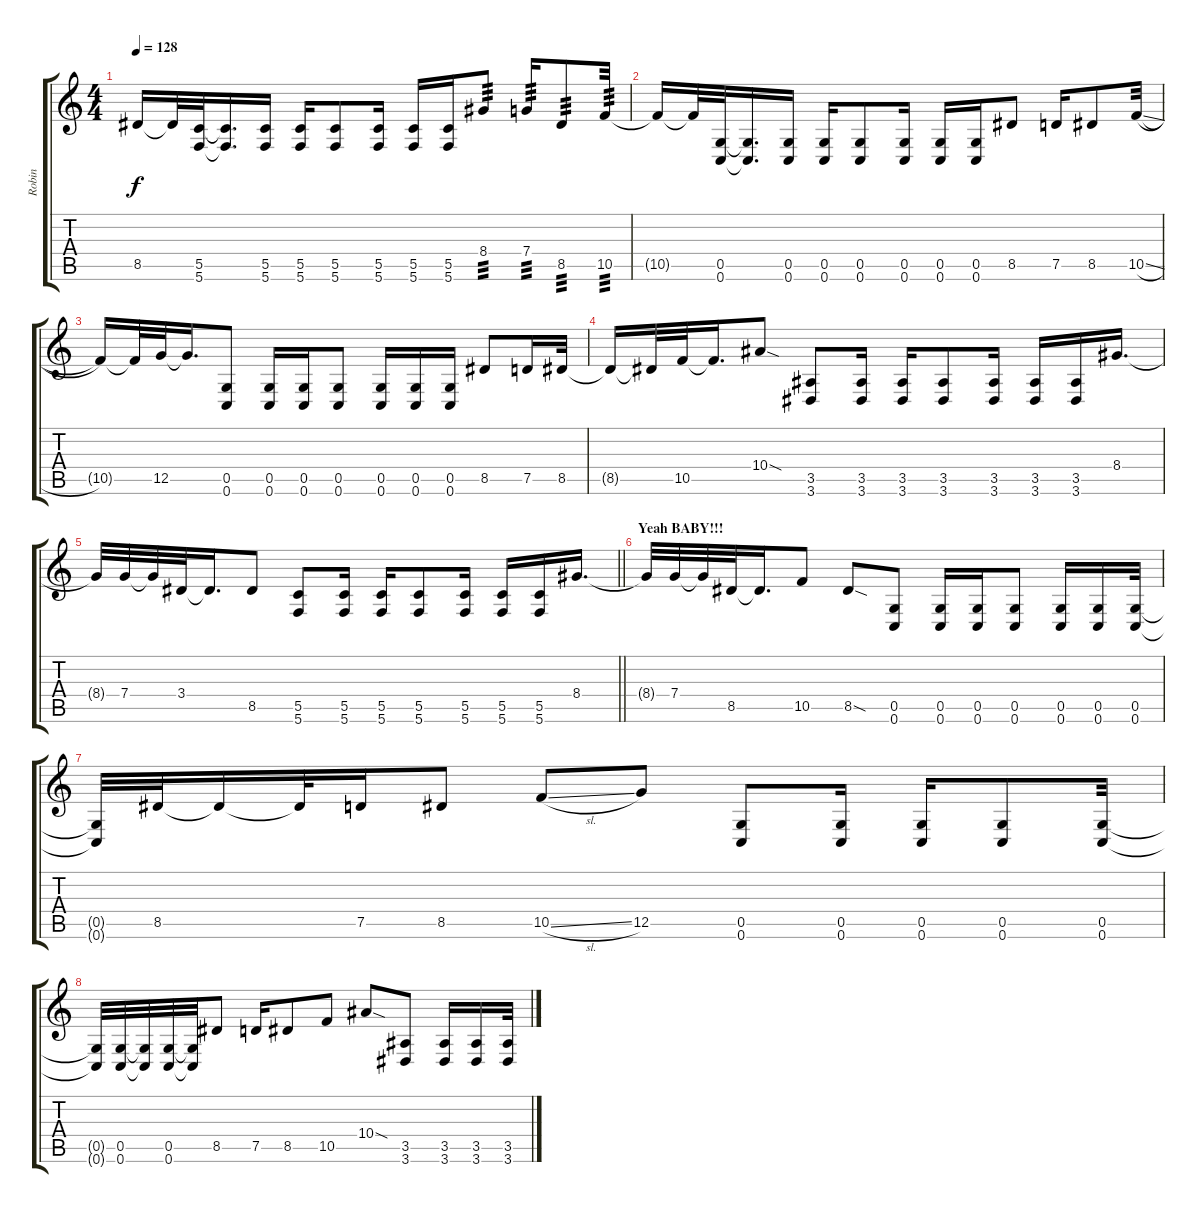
\track ("Robin" "Robin") {instrument distortionguitar}
\staff {score tabs}
\tuning (D4 A3 F3 C3 G2 C2) {hide}
\ts (4 4)
\tempo 128
\clef g2
\ks c
8.5{t}.16{dy f} 8.5{t}.32 (5.5 5.6).32 (5.5{t} 5.6{t}).16{d} (5.5 5.6).16 (5.5 5.6).16 (5.5 5.6).8 (5.5 5.6).16 (5.5 5.6).16 (5.5 5.6).16 8.4.8{tp 3} 7.4.16{tp 3} 8.5.8{tp 3} 10.5.32{tp 3} |
10.5{t}.16 10.5{t}.32 (0.5 0.6).32 (0.5{t} 0.6{t}).16{d} (0.5 0.6).16 (0.5 0.6).16 (0.5 0.6).8 (0.5 0.6).16 (0.5 0.6).16 (0.5 0.6).16 8.5.8 7.5.16 8.5.8 10.5{sl}.32 |
10.5{t}.16 10.5{t}.32 12.5.32 12.5{t}.16{d} (0.5 0.6).8 (0.5 0.6).16 (0.5 0.6).16 (0.5 0.6).8 (0.5 0.6).16 (0.5 0.6).16 (0.5 0.6).16 8.5.8 7.5.16 8.5.32 |
8.5{t}.16 8.5{t}.32 10.5.32 10.5{t}.16{d} 10.4{sod}.8 (3.5 3.6).8 (3.5 3.6).16 (3.5 3.6).16 (3.5 3.6).8 (3.5 3.6).16 (3.5 3.6).16 (3.5 3.6).16 8.4.16{d} |
\barLineRight lightlight
8.4{t}.32 7.4.32 7.4{t}.32 3.4.32 3.4{t}.16{d} 8.5.8 (5.5 5.6).8 (5.5 5.6).16 (5.5 5.6).16 (5.5 5.6).8 (5.5 5.6).16 (5.5 5.6).16 (5.5 5.6).16 8.4.16{d} |
\section ("" "Yeah BABY!!!")
8.4{t}.32 7.4.32 7.4{t}.32 8.5.32 8.5{t}.16{d} 10.5.8 8.5{sod}.8 (0.5 0.6).8 (0.5 0.6).16 (0.5 0.6).16 (0.5 0.6).8 (0.5 0.6).16 (0.5 0.6).16 (0.5 0.6).32 |
(0.5{t} 0.6{t}).32 8.5.32 8.5{t}.16 8.5{t}.32 7.5.16 8.5.8 10.5{sl}.8 12.5.8 (0.5 0.6).8 (0.5 0.6).16 (0.5 0.6).16 (0.5 0.6).8 (0.5 0.6).32 |
(0.5{t} 0.6{t}).32 (0.5 0.6).32 (0.5{t} 0.6{t}).32 (0.5 0.6).32 (0.5{t} 0.6{t}).32 8.5.8 7.5.16 8.5.8 10.5.8 10.4{sod}.8 (3.5 3.6).8 (3.5 3.6).16 (3.5 3.6).16 (3.5 3.6).32
